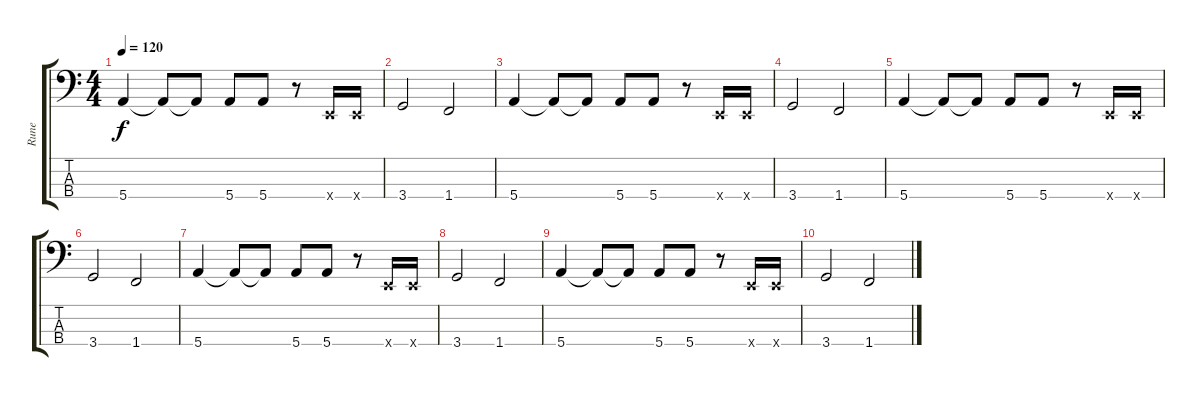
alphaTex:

\track ("Rune" "Rune") {instrument electricbassfinger}
\staff {score tabs}
\tuning (G2 D2 A1 E1) {hide}
\ts (4 4)
\tempo 120
\clef f4
\ks c
5.4.4{dy f} 5.4{t}.8 5.4{t}.8 5.4.8 5.4.8 r.8 0.4{x}.16 0.4{x}.16 |
3.4.2 1.4.2 |
5.4.4 5.4{t}.8 5.4{t}.8 5.4.8 5.4.8 r.8 0.4{x}.16 0.4{x}.16 |
3.4.2 1.4.2 |
5.4.4 5.4{t}.8 5.4{t}.8 5.4.8 5.4.8 r.8 0.4{x}.16 0.4{x}.16 |
3.4.2 1.4.2 |
5.4.4 5.4{t}.8 5.4{t}.8 5.4.8 5.4.8 r.8 0.4{x}.16 0.4{x}.16 |
3.4.2 1.4.2 |
5.4.4 5.4{t}.8 5.4{t}.8 5.4.8 5.4.8 r.8 0.4{x}.16 0.4{x}.16 |
3.4.2 1.4.2
